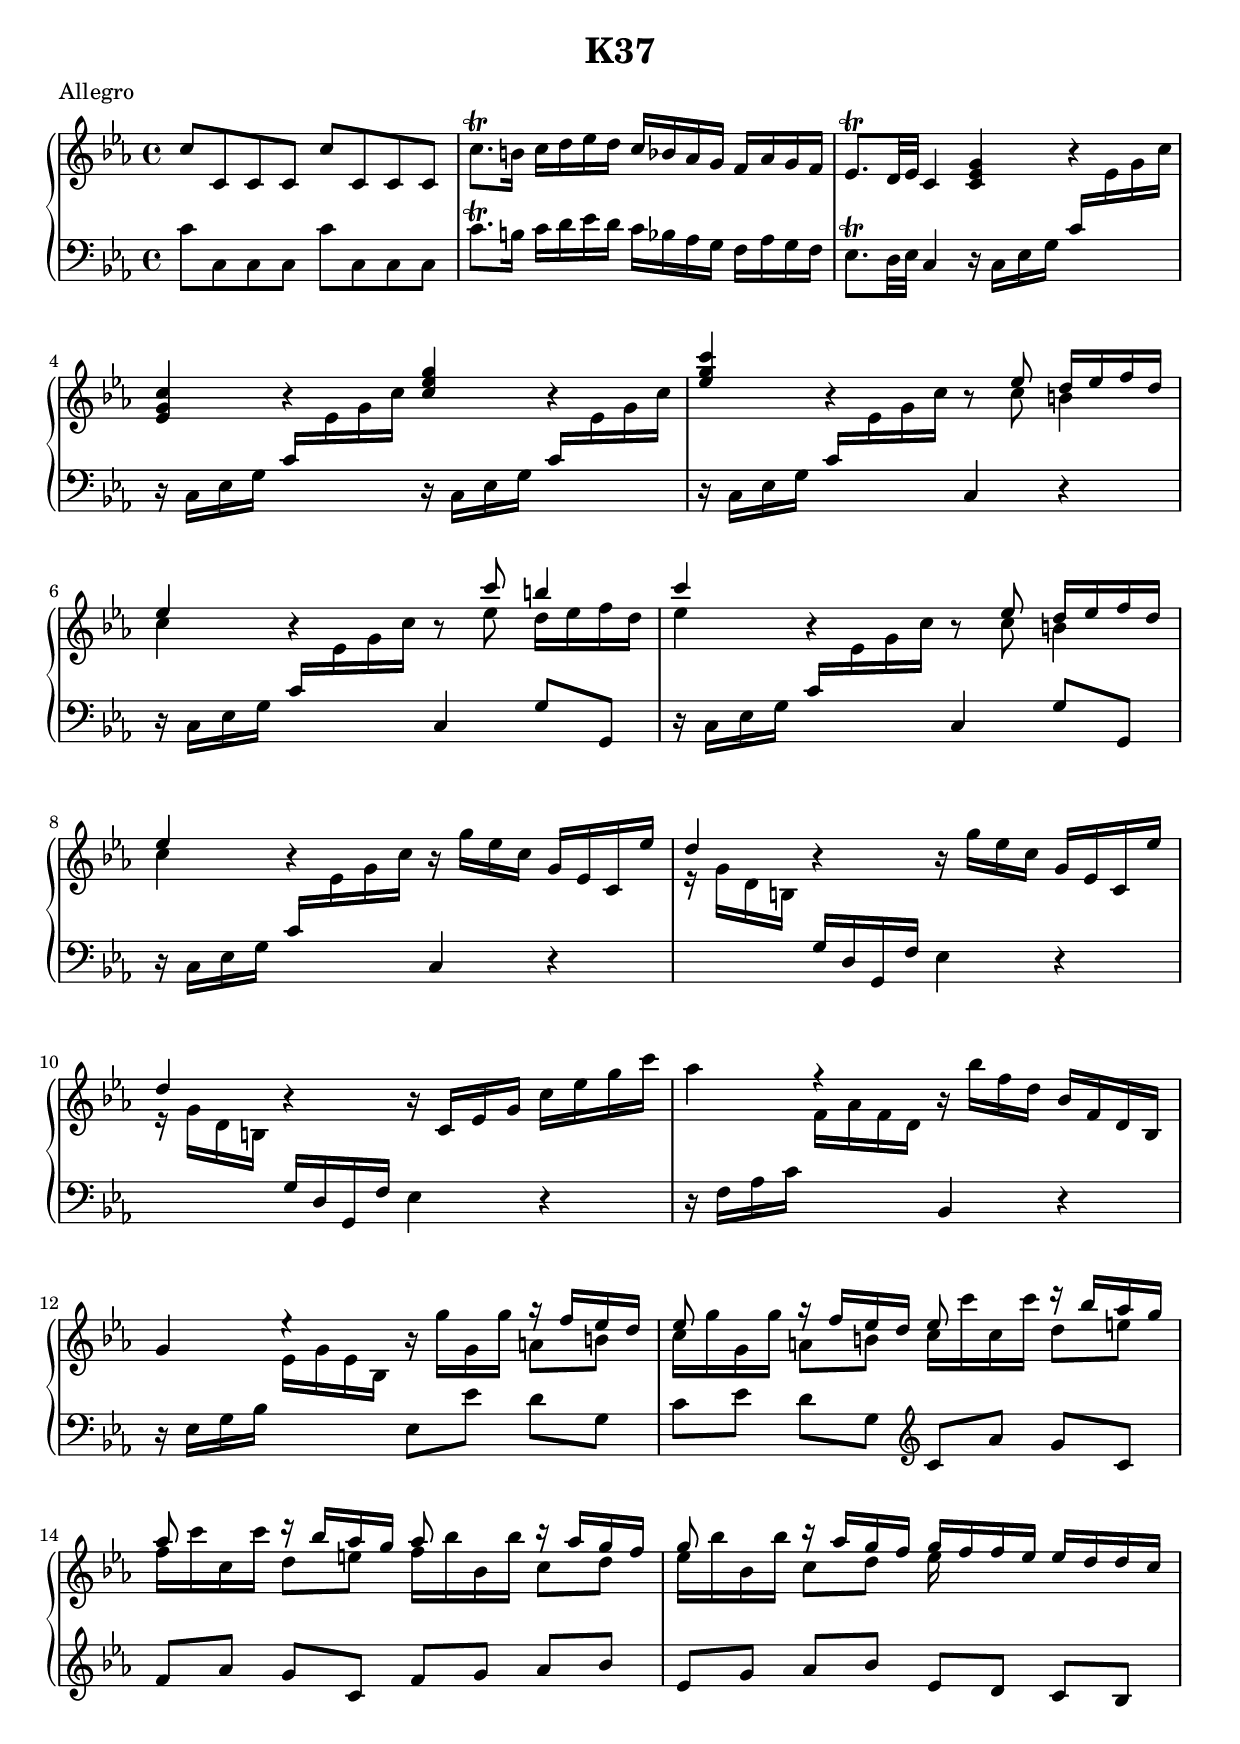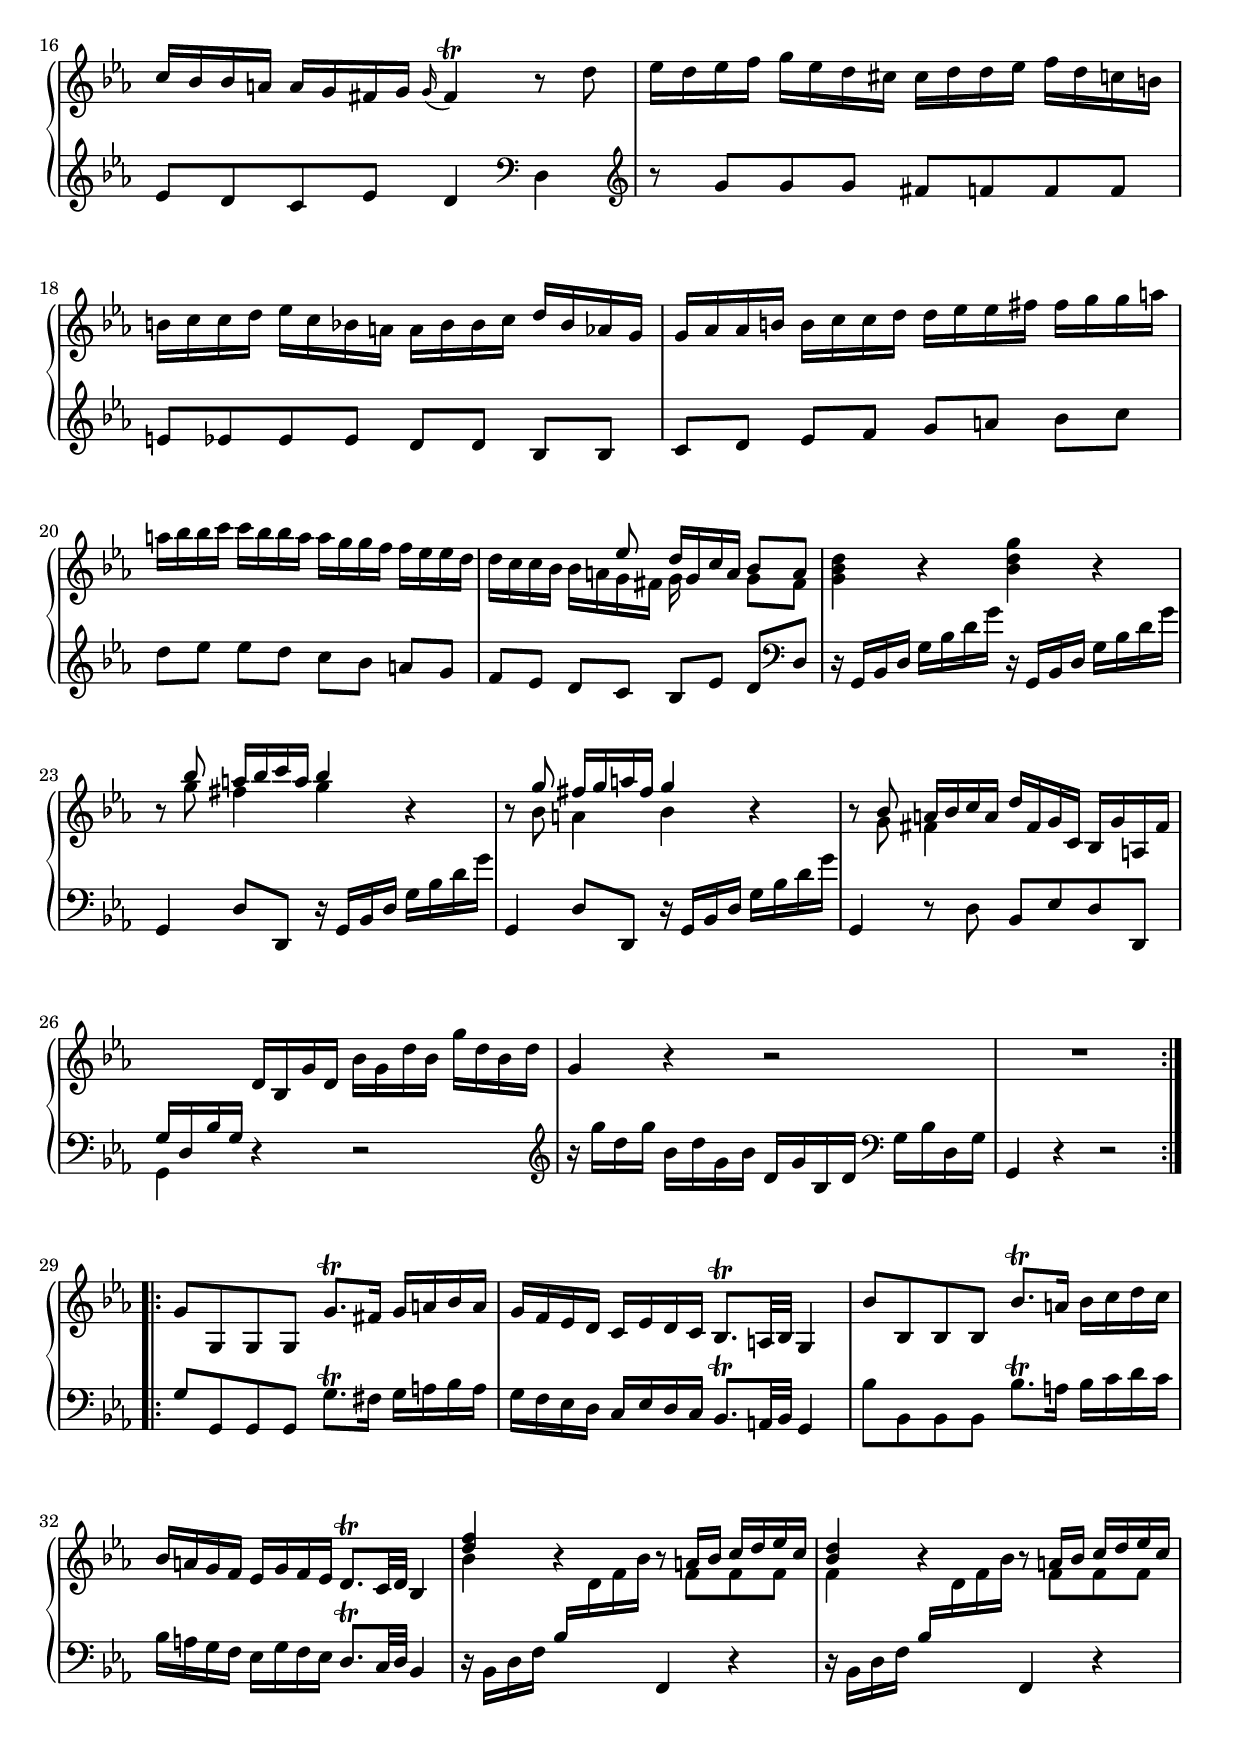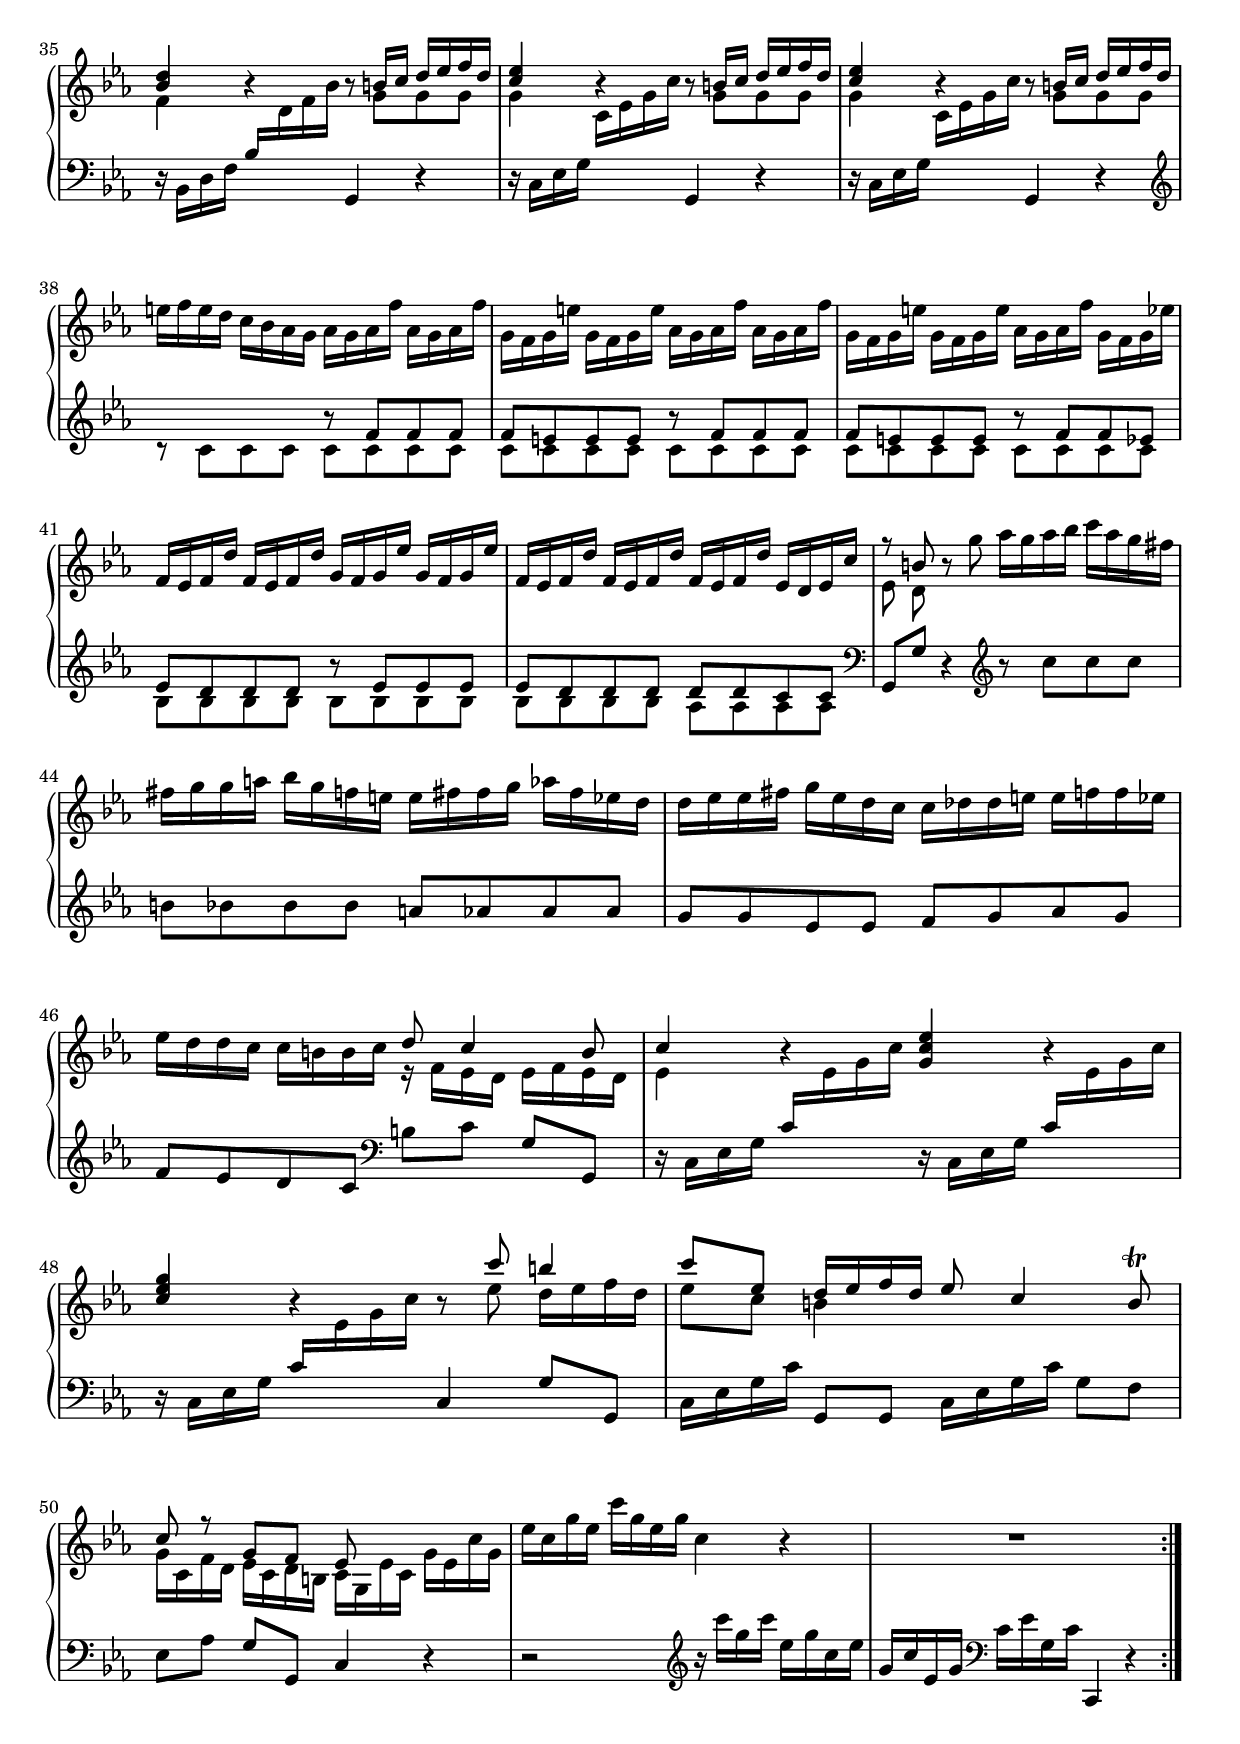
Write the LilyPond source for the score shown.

\version "2.18.2"
\version "2.18.2"

su = \stemUp
sd = \stemDown
sn = \stemNeutral
tu = \tieUp
td = \tieDown
tn = \tieNeutral
cstr = \change Staff = "right"
cstl = \change Staff = "left"

global = {
  \key c \minor
  \time 4/4
}

right = \relative c'' {
  \global
 
  \repeat volta 2 {
    c8 c, c c c' c, c c
    c'8.-\trill b16 c d ees d c bes aes g f aes g f
    ees8.-\trill d32 ees c4 \su <c ees g> r
    
    <ees g c> r <c' ees g> r
    <ees g c> r r8 <<{ ees d16 ees f d ees4 } \\ { c8 b4 c }>>
    r r8 <<{ c' b4 c } \\ { ees,8 d16 ees f d ees4 }>>
    
    r r8 <<{ ees d16 ees f d ees4 } \\ { c8 b4 c }>>
    r \repeat unfold 2 { r16 \sd g' ees c \su g ees c ees' d4 r }
    
    r16 \sn c, ees g c ees g c
    aes4 f\rest r16 bes f d bes f d bes
    g'4 ees'\rest r16
    <<{ s16 \repeat unfold 2 { s8 r16 f ees d ees8 } 
        \repeat unfold 2 { s8 r16 bes' aes g aes8 }
        \repeat unfold 2 { s8 r16 aes g f } \alternative { {g8} {g16 f f ees} }
      } \\
      { \repeat unfold 2 { g16 g, g' a,8 b c16 } 
        \repeat unfold 2 { c' c, c' d,8 e f16 }
        \repeat unfold 2 { bes bes, bes' c,8 d ees16 }
    }>>
    
    \su ees d d c
    c bes bes a a g fis g \appoggiatura g fis4-\trill  r8 \sn d'
    ees16 d ees f g ees d cis cis d d ees f d c b
    b c c d ees c bes a a bes bes c d bes aes g
    g aes aes b b c c d d ees ees fis fis g g a
    
    a bes bes c c bes bes a a g g f f ees ees d
    d c c bes <<{ s8 ees d16 g, c a bes8 a } \\ { bes16 a g fis g s s8 g fis }>>
    <g bes d>4 r <bes d g> r
    
    r8 <<{ bes'8 a16 bes c a bes4 } \\ { g8 fis4 g }>> r
    r8 <<{ g fis16 g a fis g4 } \\ { bes,8 a4 bes }>> r
    r8 <<{ bes8 a16 bes c a d fis, g c, bes g' a, fis' } \\ { g8 fis4 }>>
    
    \cstl \su g,16 d bes' g \cstr \sn d' bes g' d bes' g d' bes g' d bes d
    g,4 r r2
    R1
  }
  
  \repeat volta 2 {
    g8 g, g g g'8.-\trill fis16 g a bes a
    g f ees d c ees d c bes8.-\trill a32 bes g4
    bes'8 bes, bes bes bes'8.-\trill a16 bes c d c
    bes a g f ees g f ees d8.-\trill c32 d bes4
    
    <<{ <d' f>4 } \\ { bes }>>
    \repeat unfold 2 { r4 r8 <<{ a16 bes c d ees c <bes d>4 } \\ { f8 f f f4 }>> }
    \repeat unfold 2 { bes\rest r8 <<{ b16 c d ees f d <c ees>4 } \\ { g8 g g g4 }>> }
    bes\rest r8 <<{ b16 c d ees f d } \\ { g,8 g g }>>
    
    \sd e'16 f e d c bes aes g 
    \repeat unfold 2 {
      \repeat unfold 2 { aes g aes f' }
      \repeat unfold 2 { g, f g e' }
    } aes, g aes f' g, f g ees'
    
    \su \repeat unfold 2 { f, ees f d' } \repeat unfold 2 { g, f g ees' }
    \repeat unfold 3 { f, ees f d' } ees, d ees c' \sn
    <<{ r8 b } \\ { ees, d }>> r g' aes16 g aes bes c aes g fis
    
    fis g g a bes g f e e fis fis g aes fis ees d
    d ees ees fis g ees d c c des des e e f f ees
    ees d d c c b b c <<{ d8 c4 b8 c4 } \\ { r16 f, ees d ees f ees d ees4 }>>
    
    \su r <g c ees> r <c ees g> r r8
    <<{ c'8 b4 c8 ees, d16 ees f d ees8 c4 b8-\trill } \\ 
      { ees d16 ees f d ees8 c b4 }>>
    
    <<{ c8 r g f ees } \\ { g16 c, f d ees c d b c g ees' c g' ees c' g }>>
    \sd ees' c g' ees c' g ees g c,4 r
    R1
  }
}
 
left = \relative c' {
  \global
  
  \repeat volta 2 {
    c8 c, c c c' c, c c
    c'8.-\trill b16 c d ees d c bes aes g f aes g f
    ees8.-\trill d32 ees c4
    
    \repeat unfold 4 { \cstl r16 c ees g c \cstr ees g c }
    \cstl c,,4 r 
    \repeat unfold 2 { 
      \cstl r16 c ees g c \cstr ees g c \cstl c,,4 g'8 g,
    } r16 c ees g c \cstr ees g c \cstl c,,4 r
    
    \repeat unfold 2 { \cstr \sd r16 g'' d b \cstl \sn g d g, f' ees4 r }
    r16 f aes c \cstr \sd f aes f d \cstl \sn bes,4 r
    
    r16 ees g bes \cstr \sd ees g ees bes \cstl ees,8[ ees'] d[ g,]
    c[ ees] d[ g,] \clef treble \sn c[ aes'] g[ c,]
    
    f[ aes] g[ c,] f[ g] aes[ bes]
    ees,[ g] aes[ bes] ees,[ d] c[ bes]
    ees d c ees d4 \clef bass d,
    
    \clef treble r8 g' g g fis f f f
    e ees ees ees d[ d] bes[ bes]
    c[ d] ees[ f] g[ a] bes[ c]
    d[ ees] ees[ d] c[ bes] a[ g]
    f[ ees] d[ c] bes[ ees] d[ \clef bass d,]
    
    r16 g, bes d g bes d g \repeat unfold 2 {
      r16 g,, bes d g bes d g g,,4 d'8 d, }
    r16 g bes d g bes d g
    g,,4 r8 d' bes ees d d,
    \once \sd g4 r r2
    \clef treble r16 g''' d g bes, d g, bes d, g bes, d \clef bass g, bes d, g
    g,4 r r2
  }
  
  \repeat volta 2 {
    g'8 g, g g g'8.-\trill fis16 g a bes a
    g f ees d c ees d c bes8.-\trill a32 bes g4
    bes'8 bes, bes bes bes'8.-\trill a16 bes c d c
    bes a g f ees g f ees d8.-\trill c32 d bes4
    
    \repeat unfold 3 { \cstl r16 bes d f bes \cstr d f bes \cstl }
    \alternative { {f,,4 r} {f r} {g r} }
    \repeat unfold 2 { \cstl r16 c ees g \cstr \sd c ees g c \cstl \sn g,,4 r }
    
    \clef treble 
    <<{ s2 \repeat unfold 2 { b''8\rest f f f f e e e }
        b'8\rest f f ees
        ees d d d b'8\rest ees, ees ees 
        ees d d d d d c c 
      } \\
      { c8\rest \repeat unfold 23 { c }
        \repeat unfold 12 { bes } 
        aes aes aes aes
    }>>
    
    \clef bass g, g' r4 \clef treble r8 c' c c
    b bes bes bes a aes aes aes 
    g g ees ees f g aes g
    f ees d c \clef bass b[ c] g[ g,]
    
    \repeat unfold 3 { \cstl r16 c ees g c \cstr ees g c }
    \cstl c,,4 g'8 g,
    c16 ees g c g,8 g c16 ees g c g8 f
    
    ees[ aes] g[ g,] c4 r
    r2 \clef treble r16 c''' g c ees, g c, ees
    g, c ees, g \clef bass c, ees g, c c,,4 r
  }
}

\header {
  title = "K37"
  meter = "Allegro"
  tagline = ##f
}


#(set-global-staff-size 19.6)

\paper {
  #(set-paper-size "a4")
  print-page-number = ##f
  between-system-padding = #0.1
  between-system-space = #0.1
  ragged-last-bottom = ##f
  ragged-bottom = ##f
}

\score {
  \new PianoStaff <<
    \new Staff = "right" {
      \right
    }
    \new Staff = "left" { 
      \clef bass \left 
    }
  >>
  \layout { indent = 0 }
}
